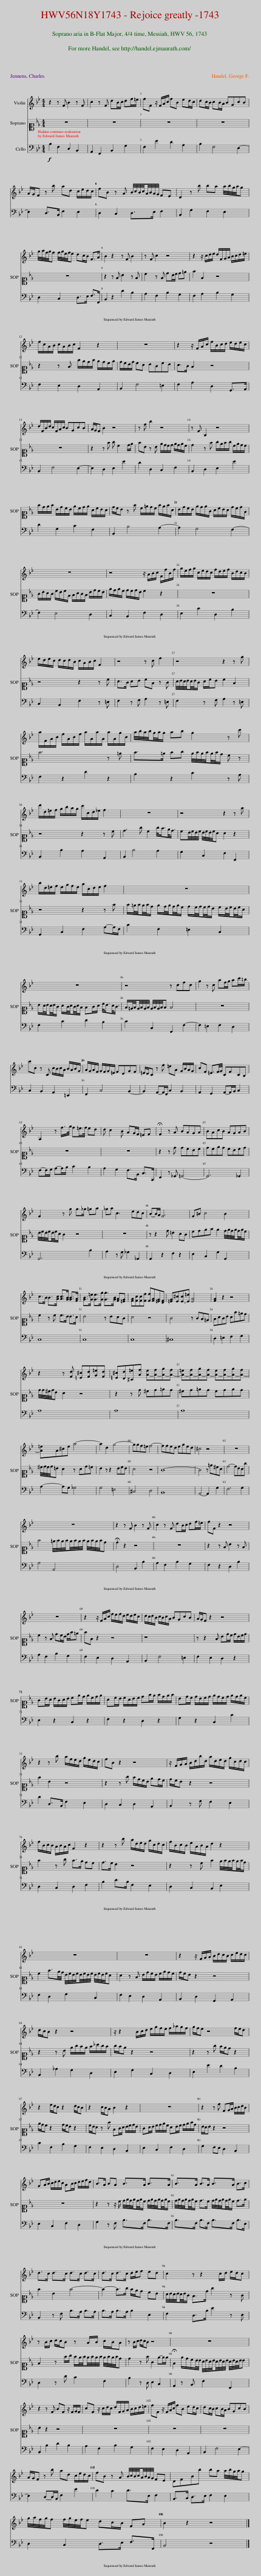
X:1
%%score [ 1 2 ] 3 4 5 6 { 7 8 } { 9 | 10 }
L:1/8
Q:1/4=84
M:4/4
I:linebreak $
K:Bb
V:1 treble
V:2 bass
V:3 treble
V:4 alto1
V:5 bass
V:6 bass-8
V:7 treble
V:8 bass
V:9 treble
V:10 bass
V:1
 z z2 F B2 z F | c2 z F dB/c/ d f/ =e/ | fF z/ F/A/c/ fB e d/ c/ | dc/B/ c B/ A/ BGcB |$ A/G/F z b ad c/e/d/c/ | %5
 fB z A B/4c/4B/4c/4A/4B/4A/4G/4 FE | D2 z b ba a/4b/4g/4a/4g |$ g/4a/4f/4g/4f f/4g/4e/4f/4e dc/B/ F- F/ A/ | B2 z z2 F B2 | z F c2 z4 | %10
 z/ z2 c/d/e/ d/F/G/A/ B/c/d/=e/ |$ f/c/A/B/ c/A/B/c/ F2 z2 | z8 | z/ z2 F/A/c/ f/B/c/d/ e/d/e/c/ |$ d/F/B/d/ c/F/A/c/ BGcB | %15
 A/G/F B2 z4 | z f b2 z4 | z F B,2 z4 |$ z8 | z8 | %20
 z8 |$ z8 | z/ z4 A/B/c/ F/f/B/f/ | g/e/f/g/ c/e/d/c/ f/d/e/f/ B/d/c/B/ |$ e/d/e/c/ d/c/d/B/ c/A/B/c/ F2 | %25
 z4 z c f2 | z4 z2 z g |$ a/F/A/c/ f/A/c/f/ a/A/a/A/ a/A/g/c/ | a/4b/4a/4b/4g/4a/4g/ ab g2 z c' |$ d'/d/=e/f/ g/b/a/g/ c'/c/d/_e/ f2 | %30
 z8 | z4 z2 z a |$ b/d/=e/f/ e/g/f/e/ a/c/d/e/ f2 | z8 |$ z8 | %35
 z4 z cfc | g2 z c af/g/ a c'/ =b/ |$ c'c z C c/B/c/A/ B/A/B/G/ | A/G/A/F/ G/F/G/=E/ FDGF | =E/D/C z f =eA G/B/A/G/ | %40
 cF =E- E/ F/4 G/4 CFCB, |$ A,2 z f/-f/4g/4 f=e/-e/4f/4 e d | d c2 B AG/F/ =E F[Q:1/4=68] | F2 z A BAGA | BAcB AGAB |$ %45
 G2 z g g-g/_g/ =g a | _ga c2- cedc | B-B/A/ G4- G2 | G=B c4 B2 |$ c-c/B/ B- [Bc-]/ [Ac]/ [Ac]-[Ac]/[GB]/ [GB]- [GB]/ [FA]/ | %50
 [GB]-[G-B]/[G-=e]/ [Ge]- [G-e]/ [G-g]/ [Gg-][G-g]/[GB]/ [FA] [=EG] | [F-A][F-c][F-c][F-f] [Ff][FA][=EG][DF] | [=E-G][E-^c][E-c][E-=e] [EA]4 | [FA]2 z2 z4 |$ z z2 [Fd] [=E^c][Fd][G=e][Fd] | %55
 [=E^c][Dd][^C=e][Af] [A-e][A-f][A-g][A-f] | [A-=e][A-f][A-g][A-f] [A-e][A-f][A-g][A-f] |$ [A=e]A^ce a4- | a2 d2 g4- | ggf=e f4- | %60
 ffed eged | ^c4 z4 | z8 |$ z8[Q:1/4=88] | z z2 F B2 z F | %65
 c2 z F dB/c/ d f/ =e/ | fF z2 z4 |$ z8 | z2 z/ F/A/c/ f/e/f/d/ e/d/e/c/ | d/c/d/B/ c/B/c/A/ BGcB | %70
 A/G/F z2 z4 |$ z8 | z8 | z8 |$ z z2 b a/f/e/d/ g/e/d/c/ | %75
 fB z2 z4 | z/ F/G/A/ B/d/b/d/ a/d/e/d/ g/c/d/c/ |$ f/B/c/B/ A/B/A/c/ F2 z2 | z z2 b a/d/e/d/ g/c/d/c/ | f/B/c/B/ e/A/B/A/ d2 z2 |$ %80
 z8 | z8 | z/ z2 F/G/A/ B/d/c/B/ c/e/d/c/ |$ d/c/B z2 z4 | z/ z2 B/c/d/ e/g/f/e/ f/_a/g/f/ | %85
 g/f/e z4 f/e/d |$ z2 e/d/c z2 d/c/B | z2 c/B/A B2 z2 | z8 | z z2 f FG/A/ B/c/d/B/ |$ %90
 GA/B/ c/d/e/c/ AB/c/ d/e/f/d/ | B-B/A/ B A B-B/A/ B- B/ A/ | B-B/A/ B- B/ A/ B-B/A/ B- B/ c/ |$ d-d/c/ d- d/ c/ d-d/c/ d- d/ c/ | d-d/c/ d- d/ c/ d/e/f e d | %95
 c2 z z2 c/d/ e/d/c |$ z B/c/ d/c/B z A/B/ c/B/A | z B/c/ d/c/B z4 | z8 |$ z z2 F BF z/ F/G/F/ | %100
 cF z/ c/d/c/ d/F/G/A/ B/c/d/=e/ | fF z/ F/A/c/ fB e d/ c/ | dc/B/ c B/ A/ BGcB |$ A/G/F z b ad c/e/d/c/ | fB z A B/4c/4B/4c/4A/4B/4A/4G/4 FE | %105
 DFBb ba a/4b/4g/4a/4g |$ g/4a/4f/4g/4f f/4g/4e/4f/4e dc/B/ F A | B2 z2 z4 |] %108
V:2
 B,2 F,2 D,2 B,,2 | A,,2 F,,2 B,,2 G,2 | F,2 E2 D2 A,2 | B,2 F,4 E,2- |$ E,2 D,-D,/B,,/ F,2 E,2 | %5
 D,2 C,2 D,-D,/E,/ F,2 | B,,2 G,2 F,2 E,2 |$ D,2 C,2 D,-D,/E,/ F,- F,/ F,,/ | B,,2 z2 D2 B,2 | A,2 F,2 B,2 G,2 | %10
 F,2 A,2 B,2 G,2 |$ F,2 E,2 D,2 z2 | z8 | z4 D,2 G,,-G,,/A,,/ |$ B,,2 F,4 E,2- | %15
 E,2 D,2 z4 | z2 D,2 z4 | z2 D,2 z4 |$ z8 | z8 | %20
 z8 |$ z8 | z4 z2 D,2 | E,2 C2 D,2 B,2 |$ C,2 B,,2 F,2 z =E, | %25
 z4 z2 z =E, | z4 z2 z =E, |$ F,2 z2 D2 z2 | B,2 z2 C2 z A, |$ B,,2 B,2 A,2 A,,2 | %30
 z8 | z8 |$ G,,2 C,2 F,2 A,-A,/ z/ | z8 |$ z8 | %35
 z4 z2 F,2- | F,2 =E,2 F,2 D,2 |$ C,2 B,,2 A,,2 =E,,2 | F,,2 C,4 B,,2- | B,,2 A,,-A,,/F,,/ C,2 B,,2 | %40
 A,,2 G,,2 A,,-A,,/B,,/ C,2 |$ F,-F,/G,/ A,- A,/ B,/ C2 B,2 | A,2 G,2 F,-F,/B,,/ C,- C,/ C,,/ | F,,2 z _G,, =G,,4- | G,,4- G,,2 _G,,2 |$ %45
 G,,4- G,,2 B,2 | A,2 z G, _G,2 _G,,2 | G,,2 z2 F,2 z2 | E,2 C,2 G,2 G,,2 |$ C,8 | %50
 C,8 | C,8 | ^C,8 | D,2 z2 z4 |$ z8 | %55
 A,8 | A,8 |$ A,2- A,G, _G,4 | G,4 =E,4 | ^C,4 D,4 | %60
 B,,8 | A,,4 z4 | z8 |$ z8 | z4 B,,2 B,2 | %65
 A,2 F,2 B,2 G,2 | F,2 z2 z4 |$ z8 | z4 D,2 A,,2 | B,,2 F,4 =E,2 | %70
 F,2 z2 z4 |$ z8 | z8 | z8 |$ z2 D,-D,/B,,/ F,2 E,2 | %75
 D,2 z2 z4 | z2 z G, F,2 E,2 |$ D,2 C,2 D,2 z2 | z2 z D/B,/ F,2 E,2 | D,2 C,2 B,,2 z2 |$ %80
 z8 | z8 | z4 G,,2 A,,2 |$ B,,2 z2 z4 | z4 C,2 D,2 | %85
 E,2 z4 B,2 |$ z2 F,2 z2 G,2 | z2 E,2 D,2 z2 | z8 | z2 z E, D,2 B,,2 |$ %90
 E,2 C,2 F,2 D,2 | G,2 z F, B,-B,/F,/ B,- B,/ F,/ | B,-B,/F,/ B,- B,/ F,/ B,-B,/F,/ B,- B,/ E,/ |$ B,,2 z F, B,-B,/A,/ B,- B,/ A,/ | B,-B,/A,/ B,- B,/ A,/ B,2 E,2 | %95
 F,2 z4 z E, |$ z2 z D z2 F,2 | z2 z D, E,2 C,2 | z8 |$ z4 D2 B,2 | %100
 A,2 F,2 B,2 G,2 | F,2 E,2 D,2 A,,2 | B,,2 F,4 E,2- |$ E,2 D,-D,/B,,/ F,2 E2 | D2 C2 D-D/E,/ F,2 | %105
 B,,-B,,/C,/ D,- D,/ E,/ F,2 E,2 |$ D,2 C,2 D,-D,/E,/ F,- F,/ F,,/ | B,,8 |] %108
V:3
 z2 z F B2 z F | c2 z F dB/c/ df/=e/ | fF z/ F/A/c/ fB ed/c/ | dc/B/ cB/A/ BGcB |$ A/G/F z b ad c/e/d/c/ | %5
 fB z A B/4c/4B/4c/4A/4B/4A/4G/4 FE | D2 z b ba a/4b/4g/4a/4g |$ g/4a/4f/4g/4f f/4g/4e/4f/4e dc/B/ F>A | B2 z2 z F B2 | z F c2 z4 | %10
 z2 z/ c/d/e/ d/F/G/A/ B/c/d/=e/ |$ f/c/A/B/ c/A/B/c/ F2 z2 | z8 | z2 z/ F/A/c/ f/B/c/d/ e/d/e/c/ |$ d/F/B/d/ c/F/A/c/ BGcB | %15
 A/G/F B2 z4 | z f b2 z4 | z F B,2 z4 |$ z8 | z8 | %20
 z8 |$ z8 | z4 z/ A/B/c/ F/f/B/f/ | g/e/f/g/ c/e/d/c/ f/d/e/f/ B/d/c/B/ |$ e/d/e/c/ d/c/d/B/ c/A/B/c/ F2 | %25
 z4 z c f2 | z4 z2 z g |$ a/F/A/c/ f/A/c/f/ a/A/a/A/ a/A/g/c/ | a/4b/4a/4b/4g/4a/4g/ ab g2 z c' |$ d'/d/=e/f/ g/b/a/g/ c'/c/d/_e/ f2 | %30
 z8 | z4 z2 z a |$ b/d/=e/f/ e/g/f/e/ a/c/d/e/ f2 | z8 |$ z8 | %35
 z4 z cfc | g2 z c af/g/ ac'/=b/ |$ c'c z C c/B/c/A/ B/A/B/G/ | A/G/A/F/ G/F/G/=E/ FDGF | =E/D/C z f =eA G/B/A/G/ | %40
 cF =E3/2F/4G/4 CFCB, |$ A,2 z f/>g/ f=e/>f/ ed | d c2 B AG/F/ =EF | !fermata!F2 z A BAGA | BAcB AGAB |$ %45
 G2 z g g>_g =ga | _ga c3 edc | B-B/A/ G6 | G=B c4 B2 |$ c>B B>[Ac] [Ac]>[GB] [GB]>[FA] | %50
 [GB]>[G=e] [Ge]>[Gg] [Gg]>[GB] [FA][=EG] | [FA][Fc][Fc][Ff] [Ff][FA][=EG][DF] | [=EG][E^c][E-c][E=e] [EA]4 | [FA]2 z2 z4 |$ z2 z [Fd] [=E^c][Fd][G=e][Fd] | %55
 [=E^c][Dd][^C=e][Af] [A-e][A-f][A-g][A-f] | [A-=e][A-f][A-g][A-f] [A-e][A-f][A-g][A-f] |$ [A=e]A^ce a4- | a2 d2 g4- | ggf=e f4- | %60
 ffed eged | ^c4 z4 | z8 |$ z8 | z2 z F B2 z F | %65
 c2 z F dB/c/ df/=e/ | fF z2 z4 |$ z8 | z2 z/ F/A/c/ f/e/f/d/ e/d/e/c/ | d/c/d/B/ c/B/c/A/ BGcB | %70
 A/G/F z2 z4 |$ z8 | z8 | z8 |$ z2 z b a/f/e/d/ g/e/d/c/ | %75
 fB z2 z4 | z/ F/G/A/ B/d/b/d/ a/d/e/d/ g/c/d/c/ |$ f/B/c/B/ A/B/A/c/ F2 z2 | z2 z b a/d/e/d/ g/c/d/c/ | f/B/c/B/ e/A/B/A/ d2 z2 |$ %80
 z8 | z8 | z2 z/ F/G/A/ B/d/c/B/ c/e/d/c/ |$ d/c/B z2 z4 | z/ z2 B/c/d/ e/g/f/e/ f/_a/g/f/ | %85
 g/f/e z4 f/e/d |$ z2 e/d/c z2 d/c/B | z2 c/B/A B2 z2 | z8 | z2 z f FG/A/ B/c/d/B/ |$ %90
 GA/B/ c/d/e/c/ AB/c/ d/e/f/d/ | B>A BA B>A B>A | B>A B>A B>A B>c |$ d>c d>c d>c d>c | d>c d>c d/e/f ed | %95
 c2 z z2 c/d/ e/d/c |$ z B/c/ d/c/B z A/B/ c/B/A | z B/c/ d/c/B z4 | z8 |$ z2 z F BF z/ F/G/F/ | %100
 cF z/ c/d/c/ d/F/G/A/ B/c/d/=e/ | fF z/ F/A/c/ fB ed/c/ | dc/B/ cB/A/ BGcB |$ A/G/F z b ad c/e/d/c/ | fB z A B/4c/4B/4c/4A/4B/4A/4G/4 FE | %105
 DFBb ba a/4b/4g/4a/4g |$ g/4a/4f/4g/4f f/4g/4e/4f/4e dc/B/ FA | B2 z2 z4 |] %108
V:4
 z8 | z8 | z8 | z8 |$ z8 | %5
 z8 | z8 |$ z8 | z2 z F B2 z F | c2 z F dB/c/ d=e | %10
 f2 F2 z4 |$ z2 z F f/e/d/f/ e/d/c/e/ | d/c/B/d/ cA BGcB | A>G F2 z4 |$ z8 | %15
 z2 z f g c2 d/e/ | fB z B e/d/c/d/ e/d/e/c/ | d2 z f g/e/f/g/ c/e/d/c/ |$ f/d/e/f/ B/d/c/B/ e/c/d/e/ A/c/B/A/ | d/c/B z f c/=e/d/c/ f/e/f/A/ | %20
 B/d/c/B/ e/d/e/G/ A/c/B/A/ d/c/d/F/ |$ G/B/A/G/ c/B/c/E/ F/A/G/F/ B/d/c/B/ | e/d/e/c/ d/c/d/B/ c2 z2 | z8 |$ z4 z2 z c | %25
 A>G AB cF z G | A/4B/4A/4B/4A/4B/4G/ A/c/B c2 F2 |$ f6 z =e | f>=e fg e/4f/4e/4f/4e/4f/4d/ c z |$ z4 z2 z c | %30
 d3 g c2 g/<f/e/<d/ | cB/4c/4B/4c/4 B/4c/4B/4c/4A A2 z2 |$ z4 z2 z f | f/=e/4f/4e/4f/4d/ e/d/4e/4d/4e/4c/ d/c/4d/4c/4d/4B/ c/B/4c/4B/4c/4A/ |$ B/A/4B/4A/4B/4G/ A/G/4A/4G/4A/4F/ FG/A/ c/<B/A/<G/ | %35
 F/=E/4F/4E/4F/4E/4F/4 E/4F/4E/4F/4F F4 | z8 |$ z8 | z8 | z8 | %40
 z8 |$ z8 | z8 | z2 z d dcBc | dced cBcd |$ %45
 B/4c/4B/4c/4B/4c/4A/ G2 z4 | z8 | z z2 d =B2 AG | cdef e2 d/4e/4d/4e/4d/4e/4c/ |$ c2 z c c>B B>A | %50
 B4 z BAG | A4 z4 | G4 z GF=E | FAGB Af=ed |$ d/4d/4^c/4d/4B A2 z4 | %55
 z2 z d ^cd=ed | ^cd=ed cded |$ ^c/4d/4c/4d/4=B A2 z Ad=c | B2 z z2 BcB | A4 z4 | %60
 G8- | G4 z =e^cA | d4- dBAg |$ f4 =e/4f/4e/4f/4e/4f/4e/4f/4 e/4f/4e/4f/4d | !fermata!d2 z2 z4 | %65
 z8 | z2 z F B2 z F |$ c2 z F dc/B/ d/f/=e | fF z2 z4 | z8 | %70
 z z2 F Bd/c/ d/B/c/d/ |$ GB/A/ B/G/A/B/ ce/d/ e/c/d/e/ | Ac/B/ c/A/B/c/ df/e/ f/d/e/f/ | Bd/c/ d/B/c/d/ e/d/c/d/ e/d/e/c/ |$ f2 B2 z4 | %75
 z2 z g f/d/c/B/ ed/c/ | d/c/B z2 z4 |$ f2 z g f>e dc | d>c B2 z4 | z2 z c f2 e/4f/4e/4f/4e/4f/4d/ |$ %80
 c2 f3/2e/4d/4 B/4c/4B/4c/4B/4c/4B/4c/4 B/4c/4B/4c/4A | A2 z F B/d/c/B/ c/e/d/c/ | d/c/B z2 z4 |$ z2 z B e/g/f/e/ f/_a/g/f/ | g/f/e z2 z4 | %85
 z2 z g f/e/d z2 |$ e/d/c z2 d/c/B z2 | c/B/A z f FG/A/ B/c/d/B/ | GA/B/ c/d/e/c/ AB/c/ d/e/f/d/ | B/A/B z2 z4 |$ %90
 z8 | z2 z z/ c/ d/4e/4d/4e/4d/4e/4c/ d/4e/4d/4e/4d/4e/4c/ | d/4e/4d/4e/4d/4e/4c/ d>c d/4e/4d/4e/4d/4e/4c/ d>e |$ f2 B2 f4- | f2- f>g f/e/d cB | %95
 A/4B/4A/4B/4A/4B/4G/ F>d g2 z G |$ F2 z f/g/ f/e/4f/4e/4f/4e/4f/4 e/4f/4e/4f/4d | d2 z f G2 e-e/e/ | !fermata!F2 e/d/c/B/4B/4 A/4B/4A/4B/4A/4B/4A/4B/4 A/4B/4A/4B/4B |$ B2 z2 z4 | %100
 z8 | z8 | z8 |$ z8 | z8 | %105
 z8 |$ z8 | z8 |] %108
V:5
!f! B,2 F,2 D,2 B,,2 | A,,2 F,,2 B,,2 G,2 | F,2 E2 D2 A,2 | B,2 F,4 E,2- |$ E,2 D,>B,, F,2 E,2 | %5
 D,2 C,2 D,>E, F,2 | B,,2 G,2 F,2 E,2 |$ D,2 C,2 D,>E, F,>F,, | B,,2 z2 D2 B,2 | A,2 F,2 B,2 G,2 | %10
 F,2 A,2 B,2 G,2 |$ F,2 E,2 D,2 A,,2 | B,,2 F,4 =E,2 | F,2 A,2 D,2 G,,>A,, |$ B,,2 F,4 E,2- | %15
 E,2 D,2 E,2 E2 | D2 D,2 C,2 F,2 | B,,2 D,2 E,2 E2 |$ D2 G,2 C2 F,2 | B,,2 B,4 A,2- | %20
 A,2 G,4 F,2- |$ F,2 E,4 D,2 | C,2 B,,2 F,2 D,2 | E,2 C2 D,2 B,2 |$ C,2 B,,2 F,2 z =E, | %25
 F,2 z G, A,2 z =E, | F,2 z G, A,2 z =E, |$ F,2 z2 D2 z2 | B,2 z2 C2 z A, |$ B,,2 B,2 A,2 A,,2 | %30
 B,,2 B,4 A,2 | G,2 C,2 F,2 F,,2 |$ G,,2 C,2 F,2 A,-A,/F,/ | C2 F,2 =E,2 C,2 |$ F,2 C2 D2 B,2 | %35
 C2 C,2 F,,2 F,2- | F,2 =E,2 F,2 D,2 |$ C,2 B,,2 A,,2 =E,,2 | F,,2 C,4 B,,2- | B,,2 A,,-A,,/F,,/ C,2 B,,2 | %40
 A,,2 G,,2 A,,-A,,/B,,/ C,2 |$ F,-F,/G,/ A,-A,/B,/ C2 B,2 | A,2 G,2 F,>B,, C,>C,, | F,,2 z _G,, =G,,4- | G,,6 _G,,2 |$ %45
 G,,6 B,2 | A,2 z G, _G,2 _G,,2 | G,,2 z2 F,2 z2 | E,2 C,2 G,2 G,,2 |$ C,8 | %50
 C,8 | C,8 | ^C,8 | D,2 =E,2 F,2 G,2 |$ A,8 | %55
 A,8 | A,8 |$ A,2- A,G, _G,4 | G,4 =E,4 | ^C,4 D,4 | %60
 B,,8 | A,,4- A,,2 G,2 | F,6 G,2 |$ A,4 A,,4 | D,4 B,,2 B,2 | %65
 A,2 F,2 B,2 G,2 | F,2 z2 D,2 B,2 |$ A,2 F,2 B,2 G,2 | F,2 E,2 D,2 A,,2 | B,,2 F,4 =E,2 | %70
 F,2 E,2 D,2 z2 |$ E,2 z2 C,2 z2 | F,2 z2 D,2 z2 | G,2 z2 C,2 C2 |$ D2 D,>B,, F,2 E,2 | %75
 D,2 C,2 D,2 A,,2 | B,,2 z G, F,2 E,2 |$ D,2 C,2 D,2 F,2 | B,2 D>B, F,2 E,2 | D,2 C,2 B,,2 E,2 |$ %80
 F,2 D,2 G,2 C,2 | F,2 E,2 D,2 A,,2 | B,,2 D,2 G,,2 A,,2 |$ B,,2 _A,2 G,2 D,2 | E,2 G,2 C,2 D,2 | %85
 E,2 E2 D2 B,2 |$ C2 F,2 B,2 G,2 | F,2 E,2 D,2 B,,2 | E,2 C,2 F,2 D,2 | G,2 F,E, D,2 B,,2 |$ %90
 E,2 C,2 F,2 D,2 | G,2 z F, B,>F, B,>F, | B,>F, B,>F, B,>F, B,>E, |$ B,,2 z F, B,>A, B,>A, | B,>A, B,>A, B,2 E,2 | %95
 F,2 D,>B, E2 z E, |$ D,2 z D C2 F,2 | B,2 z D, E,2 C,2 | A,,2 z B,, F,2 F,,2 |$ B,,2 B,2 D2 B,2 | %100
 A,2 F,2 B,2 G,2 | F,2 E,2 D,2 A,,2 | B,,2 F,4 E,2- |$ E,2 D,-D,/B,,/ F,2 E2 | D2 C2 D>E, F,2 | %105
 B,,>C, D,>E, F,2 E,2 |$ D,2 C,2 D,>E, F,>F,, | B,,4 z4 |] %108
V:6
 B,2 F,2 D,2 B,,2 | A,,2 F,,2 B,,2 G,2 | F,2 E2 D2 A,2 | B,2 F,4 E,2- |$ E,2 D,-D,/B,,/ F,2 E,2 | %5
 D,2 C,2 D,-D,/E,/ F,2 | B,,2 G,2 F,2 E,2 |$ D,2 C,2 D,-D,/E,/ F,- F,/ F,,/ | B,,2 z2 D2 B,2 | A,2 F,2 B,2 G,2 | %10
 F,2 A,2 B,2 G,2 |$ F,2 E,2 D,2 z2 | z8 | z4 D,2 G,,-G,,/A,,/ |$ B,,2 F,4 E,2- | %15
 E,2 D,2 z4 | z2 D,2 z4 | z2 D,2 z4 |$ z8 | z8 | %20
 z8 |$ z8 | z4 z2 D,2 | E,2 C2 D,2 B,2 |$ C,2 B,,2 F,2 z =E, | %25
 z4 z2 z =E, | z4 z2 z =E, |$ F,2 z2 D2 z2 | B,2 z2 C2 z A, |$ B,,2 B,2 A,2 A,,2 | %30
 z8 | z8 |$ G,,2 C,2 F,2 A,-A,/ z/ | z8 |$ z8 | %35
 z4 z2 F,2- | F,2 =E,2 F,2 D,2 |$ C,2 B,,2 A,,2 =E,,2 | F,,2 C,4 B,,2- | B,,2 A,,-A,,/F,,/ C,2 B,,2 | %40
 A,,2 G,,2 A,,-A,,/B,,/ C,2 |$ F,-F,/G,/ A,- A,/ B,/ C2 B,2 | A,2 G,2 F,-F,/B,,/ C,- C,/ C,,/ | F,,2 z _G,, =G,,4- | G,,4- G,,2 _G,,2 |$ %45
 G,,4- G,,2 B,2 | A,2 z G, _G,2 _G,,2 | G,,2 z2 F,2 z2 | E,2 C,2 G,2 G,,2 |$ C,8 | %50
 C,8 | C,8 | ^C,8 | D,2 z2 z4 |$ z8 | %55
 A,8 | A,8 |$ A,2- A,G, _G,4 | G,4 =E,4 | ^C,4 D,4 | %60
 B,,8 | A,,4 z4 | z8 |$ z8 | z4 B,,2 B,2 | %65
 A,2 F,2 B,2 G,2 | F,2 z2 z4 |$ z8 | z4 D,2 A,,2 | B,,2 F,4 =E,2 | %70
 F,2 z2 z4 |$ z8 | z8 | z8 |$ z2 D,-D,/B,,/ F,2 E,2 | %75
 D,2 z2 z4 | z2 z G, F,2 E,2 |$ D,2 C,2 D,2 z2 | z2 z D/B,/ F,2 E,2 | D,2 C,2 B,,2 z2 |$ %80
 z8 | z8 | z4 G,,2 A,,2 |$ B,,2 z2 z4 | z4 C,2 D,2 | %85
 E,2 z4 B,2 |$ z2 F,2 z2 G,2 | z2 E,2 D,2 z2 | z8 | z2 z E, D,2 B,,2 |$ %90
 E,2 C,2 F,2 D,2 | G,2 z F, B,-B,/F,/ B,- B,/ F,/ | B,-B,/F,/ B,- B,/ F,/ B,-B,/F,/ B,- B,/ E,/ |$ B,,2 z F, B,-B,/A,/ B,- B,/ A,/ | B,-B,/A,/ B,- B,/ A,/ B,2 E,2 | %95
 F,2 z4 z E, |$ z2 z D z2 F,2 | z2 z D, E,2 C,2 | z8 |$ z4 D2 B,2 | %100
 A,2 F,2 B,2 G,2 | F,2 E,2 D,2 A,,2 | B,,2 F,4 E,2- |$ E,2 D,-D,/B,,/ F,2 E2 | D2 C2 D-D/E,/ F,2 | %105
 B,,-B,,/C,/ D,- D,/ E,/ F,2 E,2 |$ D,2 C,2 D,-D,/E,/ F,- F,/ F,,/ | B,,8 |] %108
V:7
 [DFB]4 F2 [DFB]2 | [CFc]2 [Acf]2 [FBd]2 [GB]2 | [CAf]2 [EFAc]2 [DFBd]2 [CFc]2 | [DFB]2 [CFA]2 [DG-]2 [CG]2 |$ [CF]2 [FB]2 F2 [CG]2 | %5
 [DFB]2 [EAc]2 [DF]2 [CA]2 | [DB]4 [CF]2 [Fc]2 |$ [Bd]2 [CEA]2 [FB]-[FB]/[Gc]/ [CFA]2 | [DFB]2 z2 [DFB]2 [FBd]2 | [CFc]2 [Acf]2 [FBd]2 [GB]2 | %10
 [Ac]2 [CF]2 [DFB]2 [Bg]2 |$ [CAc]2 [CFA]2 [DFB]2 [CFc]2 | [DFB]2 [CFA]2 [DG-]2 [CG]2 | [CF-]2 [CF]2 [DFB]2 [GBe]-[GBe-]/[Fce]/ |$ [FBd]2 [CFA]2 [DGB]2 [CGc]2 | %15
 [CF-]2 F2 [EG]2 [EFAc]2 | [DFB]2 [FBd]2 [Bce]2 [FAc]2 | [FBd]2 [DFB]2 [EG]2 [EFAc]2 |$ [DFBd]2 [Bdg]2 [CBce]2 [Acf]2 | [FBd]2 [DB]2 [C=EG]2 [CFA]2 | %20
 [DFB]2 [EG]2 [CEA]2 [DF]2 |$ [DG]2 [CGc]2 [CF-]2 [DF]2 | [CEA]2 [DFB]2 [FAc]2 [FBf]2 | [EGB]2 [CEAc]2 [FBd]2 [DGB]2 |$ [EAc]2 [FBd]2 [CFAc]2 z [CG] | %25
 C2 z =E [CF]2 z [CG] | [CFA]2 z [GB=e] [Fcf]2 z [Gc-] |$ [FAc]2 z2 [DFAdf]2 z2 | [FAd]2 z2 [C=EGc]2 z [Fcf] |$ [FBd]2 [DGB]2 [GA-c-]2 [FAc]2 | %30
 [DF]2 [DG-]2 [C=EG]2 [CFA]2 | [DFG-B-]2 [C=EGB]2 [CFA]2 [Acf]2 |$ [FAB]2 [GB=e]2 [FAf]2 [CFc]-[C-F-c]/[CFA]/ | [CGc]2 [FA]2 G2 [Gc=e]2 |$ [Fcf]2 [C=Ec]2 [DFA]2 [FBd]2 | %35
 [C=EGc]2 [CEB]2 [CFA]4 | [CG]2 [=EGc]2 [CFA]2 [Fd]2 |$ [C=EG]4 [CF]2 [CG]2 | [CFA]2 [C=E]2 [DF-]2 F2 | [C=EG]2 [CFA-]2 [CEA]2 [DG]2 | %40
 [CAc]2 =E2 F2 [B=e]2 |$ [Af]2- [CAf]2 [CGc]2 [CG=e]2 | [C-Ff]2 [C=Eg]2 [CFAc]-[CF-A-c-]/[DFAc]/ [CEG]2 | [CFA]2 z [DA] [DGB]4 | [DG]4 [CEA-]2 [DA]2 |$ %45
 D4- D2 [DG]2 | [C_GA-]2 A-[EA-] [DA]2 [DAd-]2 | [DGBd]2 z2 [DG=Bd]2 z2 | [Gc-e-]2 [Ece]2 [EGc]2 [DG=B]2 |$ [EGc]2- [EGc] z z4 | %50
 [=EG]4 z4 | [CFA]4 z4 | [=EG]4 z4 | [DF]2 [G^c]2 [Dd]2 [GB]2 |$ [^C=EA]2- [CEA] z [EG^c]2- [EGc] z | %55
 [G^c=e]2- [Gce] z [=EGA]2- [EGA] z | [=EG^c]2- [EGc] z [Gc=e]2- [Gce] z |$ [^c=ea]2- [cea] z [DAd]4 | [DBd]4 [GBc]4 | [GA=e]4 [DFA]4 | %60
 [GB]8 | [^C=EA]4- [CEA]2 [EA^c=e]2 | [Adf]4- [Adf]2 [GB=e]2 |$ [DFAd]4 [=EA^c]4 | [FAd]4 [Bdf]4 | %65
 [Fc]2 [CFA]2 [DFB]2 [GBd]2 | [Acf]2 z2 F2 [FBd]2 |$ [Fc]2 [Acf]2 [FBd]2 [GB]2 | [Ac]2 [CFA]2 [DFB]2 [CFc]2 | [DFB]2 [CFA]2 [DG-]2 [CG]2 | %70
 [CF]2 [FAc]2 [FBd]2 z2 |$ [EGB]2 z2 [Gce]2 z2 | [FAc]2 z2 [Adf]2 z2 | [GBd]2 z2 [GBe-]2 [CEAe]2 |$ [DFBd]2 [FB]2 [FAc]2 [Gce]2 | %75
 [FBf]2 [CEA]2 [FB]2 [CFc]2 | [DFB]2 z [GBd] [Adf]2 [CGc]2 |$ [DFB]2 [EAc]2 [F-B]2 [FA]2 | [FBd]2 [DFB]-[DF-B-]/[FB]/ [Adf]2 [CGc]2 | [DFB]2 [EAc]2 [FBd]2 [EGc]2 |$ %80
 [CFA]2 [FBd]2 [FG-]2 [C=EG]2 | [CF]2 [FAc]2 [FBd]2 [CFc]2 | [DFB]2 F2 G2 [CF]2 |$ [DF]2 [DFB]2 [GBe]2 [FB]2 | [EG]2 [EB]2 [EGc]2 [FB]2 | %85
 [EGB]2 [EGc]2 [DFBd]2 [DBfb]2 |$ [CEGce]2 [CAcf]2 [DFBd]2 [Bdg]2 | [C-FAc]2 [CAcf]2 [DFB]2 [FBd]2 | [EGB]2 [Gce]2 [FAc]2 [Adf]2 | [GBd]2- [GBd] z [FBf]2 [FBd]2 |$ %90
 [EGB]2 [CGce]2 [CFAc]2 [DAdf]2 | [DGBd]2 z [Acf] [DFBd]-[DFBd]/[CFA]/ [DFB]- [DFB]/ [CFA]/ | [DFB]-[DFB]/[CFA]/ [DFB]- [DFB]/ [CFA]/ [DFB]-[DFB]/[CFA]/ [DFB]- [DFB]/ [EGc]/ |$ [FBd]2 z [FAc] [Fd]-[Fd]/[Fc]/ [Fd]- [Fd]/ [Fc]/ | [Fd]-[Fd]/[Fc]/ [Fd]- [Fd]/ [Fc]/ [Fd]2 [EGc]2 | %95
 [CFA]2 [FBf]2 [EGB]2 z [Gc] |$ [FBd]2 z [DFB] [CEBc]2 [FAf]2 | [FBd]2 z [FBf] [EGB]2 [EGc]2 | [Fce]2 z [Fd] [Fc-]2 [CAc]2 |$ [DFB]4 [DFBf]2 [FBd]2 | %100
 [Fc]2 [CFA]2 [DFB]2 [Bg]2 | [CFAc]2 [CFA]2 [DFB]2 [CFc]2 | [DFB]2 [CFA]2 [DG-]2 [CG]2 |$ [CF-]2 [DF]2 [CFA]2 [EGc]2 | [DFBd]2 [CEAce]2 [DFBf]2 [Fc]2 | %105
 [DBd]-[DB-d-]/[EB-d-]/ [FBd]- [FB-d-]/ [GBd]/ [CF]2 [Fc]2 |$ [Bd]2 [CEA]2 [FB]-[FB]/[Gc]/ [CFA]2 | [DFB]8 |] %108
V:8
 B,2 F,2 [D,B,]2 B,,2 | A,,2 F,,2 B,,2 [G,B,]2 | F,2 z4 A,2 | B,2 F,2- [F,B,]2 [E,-G,]2 |$ [E,A,]2 [D,B,]-[D,B,-]/[B,,B,]/ [F,A,]2 [E,A,]2 | %5
 [D,F,]2 [C,E,]2 [D,B,]-[D,B,-]/[E,B,]/ [F,A,]2 | [B,,F,]2 [G,B,]2 F,2 [E,A,]2 |$ [D,B,]2 C,2 [D,F,]-[D,F,-]/[E,F,]/ F,- F,/- [F,,F,]/ | [B,,F,]2 z4 B,2 | A,2 F,2 B,2 [G,B,]2 | %10
 [F,A,]2 A,2 B,2 [G,B,]2 |$ F,2 E,2 D,2 A,,2 | B,,2 F,2- [F,B,]2 [=E,G,]2 | [F,A,]2 A,2 D,2 G,,-G,,/A,,/ |$ B,,2 F,4 E,2- | %15
 [E,A,]2 [D,F,B,]2 [E,B,]2 z2 | z2 D,2 C,2 F,2 | B,,2 D,2 [E,B,]2 z2 |$ z2 G,2 z2 F,2 | B,,2 B,4 A,2- | %20
 A,2 [G,-B,]2 G,2 [F,-A,]2 |$ [F,B,]2 E,2- [E,A,]2 [D,B,]2 | C,2 B,,2 F,2 D,2 | E,2 z2 D,2 B,2 |$ C,2 B,,2 F,2 z =E, | %25
 [F,A,]2 z [G,B,] A,2 z =E, | F,2 z G, A,2 z =E, |$ F,2 z2 z4 | B,2 z z4 A, |$ B,,2 B,2 A,2 A,,2 | %30
 B,,2 B,4 A,2 | G,2 C,2 F,2 F,,2 |$ G,,2 [C,G,]2 [F,A,]2 A,-A,/F,/ | z2 F,2 [=E,G,]2 C,2 |$ F,2 z4 B,2 | %35
 z2 C,2 F,,2 F,2- | [F,G,-]2 [=E,G,]2 [F,A,]2 [D,F,]2 |$ [C,G,-]2 [B,,G,]2 [A,,A,]2 [=E,,G,]2 | F,,2 [C,-G,]2 [C,A,]2 [B,,-G,B,]2 | B,,2 A,,-A,,/F,,/ C,2 B,,2 | %40
 A,,2 [G,,B,]2 [A,,A,]-[A,,A,-]/[B,,A,]/ [C,G,]2 |$ [F,A,]-[F,A,]/[G,B,]/ A,- A,/ B,/ z2 B,2 | A,2 G,2 F,-F,/B,,/ C,- C,/ C,,/ | F,,2 z _G,, =G,,4- | [G,,-B,]4 G,,2 [_G,,A,]2 |$ %45
 [G,,G,B,]4- [G,,G,B,]2 B,2 | A,2 z G, _G,2 [_G,,F,]2 | [G,,D,]2 z2 [F,G,]2 z2 | E,2 C,2 G,2 G,,2 |$ [C,G,]2- [C,-G,] C,4- C, | %50
 [C,-G,B,]4 C,4 | [C,-F,A,]4 C,4 | [_D,-G,B,]4 ^C,4 | [D,A,]2 [=E,G,]2 [F,A,]2 [G,B,]2 |$ A,8 | %55
 A,8 | A,8 |$ A,2- A,G, _G,4 | G,4 =E,4 | ^C,4 D,4 | %60
 [B,,G,]8 | [A,,G,]4- [A,,G,]2 [G,A,]2 | [F,A,]4- [F,A,]2 [G,B,]2 |$ A,4 [A,,A,]4 | [D,A,]4 [B,,B,]2 B,2 | %65
 A,2 F,2 B,2 G,2 | F,2 z2 [D,B,]2 B,2 |$ A,2 F,2 B,2 [G,B,]2 | [F,A,]2 E,2 D,2 A,,2 | B,,2 F,2- [F,B,]2 [=E,G,]2 | %70
 [F,A,]2 E,2 D,2 z2 |$ E,2 z2 C,2 z2 | F,2 z2 D,2 z2 | G,2 z2 C,2 z2 |$ z2 D,-D,/B,,/ F,2 E,2 | %75
 D,2 C,2 D,2 A,,2 | B,,2 z G, F,2 E,2 |$ D,2 C,2 D,2 F,2 | B,2 z/ z B,/ F,2 E,2 | D,2 C,2 B,,2 E,2 |$ %80
 F,2 [D,F,]2 G,2 [C,G,]2 | [F,A,-]2 [E,A,]2 [D,F,]2 [A,,F,]2 | [B,,F,-]2 [D,F,B,]2 [G,,D,B,]2 [A,,F,]2 |$ [B,,F,B,]2 _A,2 G,2 D,2 | [E,B,-]2 [G,B,]2 C,2 D,2 | %85
 [E,B,]2 z4 B,2 |$ z2 F,2 B,2 [G,B,]2 | F,2 E,2 D,2 [B,,F,]2 | [E,G,]2 [C,E,]2 [F,A,]2 [D,F,]2 | [G,B,]2 [F,A,][E,G,] [D,F,]2 [B,,B,]2 |$ %90
 [E,B,]2 C,2 F,2 D,2 | G,2 z [F,A,] B,-B,/F,/ B,- B,/ F,/ | B,-B,/F,/ B,- B,/ F,/ B,-B,/F,/ B,- B,/ E,/ |$ B,,2 z F, B,-B,/A,/ B,- B,/ A,/ | B,-B,/A,/ B,- B,/ A,/ B,2 E,2 | %95
 F,2 D,-D,/B,/ z z2 E, |$ D,2 z4 F,2 | B,2 z [D,F,] [E,G,]2 [C,G,]2 | [A,,F,]2 z [B,,F,] [F,A,]2 [F,,F,]2 |$ [B,,F,]2 B,2 z2 B,2 | %100
 A,2 F,2 B,2 [G,B,]2 | F,2 [E,F,-]2 [D,F,]2 [A,,F,]2 | [B,,F,]2 F,2- [F,B,]2 [E,-G,]2 |$ [E,A,]2 [D,B,]-[D,B,-]/[B,,B,]/ F,2 z2 | z/ z z4 E,/ [F,A,]2 | %105
 [B,,F,]-[B,,F,-]/[C,F,-]/ [D,F,]- [D,F,-]/ [E,F,]/ F,2 [E,A,]2 |$ [D,B,]2 C,2 [D,F,]-[D,F,-]/[E,F,]/ F,- F,/- [F,,F,]/ | [B,,F,]8 |] %108
V:9
 [DFB]4 F2 [DFB]2 | [CFc]2 [Acf]2 [FBd]2 [GB]2 | [CAf]2 [EFAc]2 [DFBd]2 [CFc]2 | [DFB]2 [CFA]2 [DG-]2 [CG]2 |$ [CF]2 [FB]2 F2 [CG]2 | %5
 [DFB]2 [EAc]2 [DF]2 [CA]2 | [DB]4 [CF]2 [Fc]2 |$ [Bd]2 [CEA]2 [FB]-[FB]/[Gc]/ [CFA]2 | [DFB]2 z2 [DFB]2 [FBd]2 | [CFc]2 [Acf]2 [FBd]2 [GB]2 | %10
 [Ac]2 [CF]2 [DFB]2 [Bg]2 |$ [CAc]2 [CFA]2 [DFB]2 [CFc]2 | [DFB]2 [CFA]2 [DG-]2 [CG]2 | [CF-]2 [CF]2 [DFB]2 [GBe]-[GBe-]/[Fce]/ |$ [FBd]2 [CFA]2 [DGB]2 [CGc]2 | %15
 [CF-]2 F2 [EG]2 [EFAc]2 | [DFB]2 [FBd]2 [Bce]2 [FAc]2 | [FBd]2 [DFB]2 [EG]2 [EFAc]2 |$ [DFBd]2 [Bdg]2 [CBce]2 [Acf]2 | [FBd]2 [DB]2 [C=EG]2 [CFA]2 | %20
 [DFB]2 [EG]2 [CEA]2 [DF]2 |$ [DG]2 [CGc]2 [CF-]2 [DF]2 | [CEA]2 [DFB]2 [FAc]2 [FBf]2 | [EGB]2 [CEAc]2 [FBd]2 [DGB]2 |$ [EAc]2 [FBd]2 [CFAc]2 z [CG] | %25
 C2 z =E [CF]2 z [CG] | [CFA]2 z [GB=e] [Fcf]2 z [Gc-] |$ [FAc]2 z2 [DFAdf]2 z2 | [FAd]2 z2 [C=EGc]2 z [Fcf] |$ [FBd]2 [DGB]2 [GA-c-]2 [FAc]2 | %30
 [DF]2 [DG-]2 [C=EG]2 [CFA]2 | [DFG-B-]2 [C=EGB]2 [CFA]2 [Acf]2 |$ [FAB]2 [GB=e]2 [FAf]2 [CFc]-[C-F-c]/[CFA]/ | [CGc]2 [FA]2 G2 [Gc=e]2 |$ [Fcf]2 [C=Ec]2 [DFA]2 [FBd]2 | %35
 [C=EGc]2 [CEB]2 [CFA]4 | [CG]2 [=EGc]2 [CFA]2 [Fd]2 |$ [C=EG]4 [CF]2 [CG]2 | [CFA]2 [C=E]2 [DF-]2 F2 | [C=EG]2 [CFA-]2 [CEA]2 [DG]2 | %40
 [CAc]2 =E2 F2 [B=e]2 |$ [Af]2- [CAf]2 [CGc]2 [CG=e]2 | [C-Ff]2 [C=Eg]2 [CFAc]-[CF-A-c-]/[DFAc]/ [CEG]2 | [CFA]2 z [DA] [DGB]4 | [DG]4 [CEA-]2 [DA]2 |$ %45
 D4- D2 [DG]2 | [C_GA-]2 A-[EA-] [DA]2 [DAd-]2 | [DGBd]2 z2 [DG=Bd]2 z2 | [Gc-e-]2 [Ece]2 [EGc]2 [DG=B]2 |$ [EGc]2- [EGc] z z4 | %50
 [=EG]4 z4 | [CFA]4 z4 | [=EG]4 z4 | [DF]2 [G^c]2 [Dd]2 [GB]2 |$ [^C=EA]2- [CEA] z [EG^c]2- [EGc] z | %55
 [G^c=e]2- [Gce] z [=EGA]2- [EGA] z | [=EG^c]2- [EGc] z [Gc=e]2- [Gce] z |$ [^c=ea]2- [cea] z [DAd]4 | [DBd]4 [GBc]4 | [GA=e]4 [DFA]4 | %60
 [GB]8 | [^C=EA]4- [CEA]2 [EA^c=e]2 | [Adf]4- [Adf]2 [GB=e]2 |$ [DFAd]4 [=EA^c]4 | [FAd]4 [Bdf]4 | %65
 [Fc]2 [CFA]2 [DFB]2 [GBd]2 | [Acf]2 z2 F2 [FBd]2 |$ [Fc]2 [Acf]2 [FBd]2 [GB]2 | [Ac]2 [CFA]2 [DFB]2 [CFc]2 | [DFB]2 [CFA]2 [DG-]2 [CG]2 | %70
 [CF]2 [FAc]2 [FBd]2 z2 |$ [EGB]2 z2 [Gce]2 z2 | [FAc]2 z2 [Adf]2 z2 | [GBd]2 z2 [GBe-]2 [CEAe]2 |$ [DFBd]2 [FB]2 [FAc]2 [Gce]2 | %75
 [FBf]2 [CEA]2 [FB]2 [CFc]2 | [DFB]2 z [GBd] [Adf]2 [CGc]2 |$ [DFB]2 [EAc]2 [F-B]2 [FA]2 | [FBd]2 [DFB]-[DF-B-]/[FB]/ [Adf]2 [CGc]2 | [DFB]2 [EAc]2 [FBd]2 [EGc]2 |$ %80
 [CFA]2 [FBd]2 [FG-]2 [C=EG]2 | [CF]2 [FAc]2 [FBd]2 [CFc]2 | [DFB]2 F2 G2 [CF]2 |$ [DF]2 [DFB]2 [GBe]2 [FB]2 | [EG]2 [EB]2 [EGc]2 [FB]2 | %85
 [EGB]2 [EGc]2 [DFBd]2 [DBfb]2 |$ [CEGce]2 [CAcf]2 [DFBd]2 [Bdg]2 | [C-FAc]2 [CAcf]2 [DFB]2 [FBd]2 | [EGB]2 [Gce]2 [FAc]2 [Adf]2 | [GBd]2- [GBd] z [FBf]2 [FBd]2 |$ %90
 [EGB]2 [CGce]2 [CFAc]2 [DAdf]2 | [DGBd]2 z [Acf] [DFBd]-[DFBd]/[CFA]/ [DFB]- [DFB]/ [CFA]/ | [DFB]-[DFB]/[CFA]/ [DFB]- [DFB]/ [CFA]/ [DFB]-[DFB]/[CFA]/ [DFB]- [DFB]/ [EGc]/ |$ [FBd]2 z [FAc] [Fd]-[Fd]/[Fc]/ [Fd]- [Fd]/ [Fc]/ | [Fd]-[Fd]/[Fc]/ [Fd]- [Fd]/ [Fc]/ [Fd]2 [EGc]2 | %95
 [CFA]2 [FBf]2 [EGB]2 z [Gc] |$ [FBd]2 z [DFB] [CEBc]2 [FAf]2 | [FBd]2 z [FBf] [EGB]2 [EGc]2 | [Fce]2 z [Fd] [Fc-]2 [CAc]2 |$ [DFB]4 [DFBf]2 [FBd]2 | %100
 [Fc]2 [CFA]2 [DFB]2 [Bg]2 | [CFAc]2 [CFA]2 [DFB]2 [CFc]2 | [DFB]2 [CFA]2 [DG-]2 [CG]2 |$ [CF-]2 [DF]2 [CFA]2 [EGc]2 | [DFBd]2 [CEAce]2 [DFBf]2 [Fc]2 | %105
 [DBd]-[DB-d-]/[EB-d-]/ [FBd]- [FB-d-]/ [GBd]/ [CF]2 [Fc]2 |$ [Bd]2 [CEA]2 [FB]-[FB]/[Gc]/ [CFA]2 | [DFB]8 |] %108
V:10
 B,2 F,2 [D,B,]2 B,,2 | A,,2 F,,2 B,,2 [G,B,]2 | F,2 z4 A,2 | B,2 F,2- [F,B,]2 [E,-G,]2 |$ [E,A,]2 [D,B,]-[D,B,-]/[B,,B,]/ [F,A,]2 [E,A,]2 | %5
 [D,F,]2 [C,E,]2 [D,B,]-[D,B,-]/[E,B,]/ [F,A,]2 | [B,,F,]2 [G,B,]2 F,2 [E,A,]2 |$ [D,B,]2 C,2 [D,F,]-[D,F,-]/[E,F,]/ F,- F,/- [F,,F,]/ | [B,,F,]2 z4 B,2 | A,2 F,2 B,2 [G,B,]2 | %10
 [F,A,]2 A,2 B,2 [G,B,]2 |$ F,2 E,2 D,2 A,,2 | B,,2 F,2- [F,B,]2 [=E,G,]2 | [F,A,]2 A,2 D,2 G,,-G,,/A,,/ |$ B,,2 F,4 E,2- | %15
 [E,A,]2 [D,F,B,]2 [E,B,]2 z2 | z2 D,2 C,2 F,2 | B,,2 D,2 [E,B,]2 z2 |$ z2 G,2 z2 F,2 | B,,2 B,4 A,2- | %20
 A,2 [G,-B,]2 G,2 [F,-A,]2 |$ [F,B,]2 E,2- [E,A,]2 [D,B,]2 | C,2 B,,2 F,2 D,2 | E,2 z2 D,2 B,2 |$ C,2 B,,2 F,2 z =E, | %25
 [F,A,]2 z [G,B,] A,2 z =E, | F,2 z G, A,2 z =E, |$ F,2 z2 z4 | B,2 z z4 A, |$ B,,2 B,2 A,2 A,,2 | %30
 B,,2 B,4 A,2 | G,2 C,2 F,2 F,,2 |$ G,,2 [C,G,]2 [F,A,]2 A,-A,/F,/ | z2 F,2 [=E,G,]2 C,2 |$ F,2 z4 B,2 | %35
 z2 C,2 F,,2 F,2- | [F,G,-]2 [=E,G,]2 [F,A,]2 [D,F,]2 |$ [C,G,-]2 [B,,G,]2 [A,,A,]2 [=E,,G,]2 | F,,2 [C,-G,]2 [C,A,]2 [B,,-G,B,]2 | B,,2 A,,-A,,/F,,/ C,2 B,,2 | %40
 A,,2 [G,,B,]2 [A,,A,]-[A,,A,-]/[B,,A,]/ [C,G,]2 |$ [F,A,]-[F,A,]/[G,B,]/ A,- A,/ B,/ z2 B,2 | A,2 G,2 F,-F,/B,,/ C,- C,/ C,,/ | F,,2 z _G,, =G,,4- | [G,,-B,]4 G,,2 [_G,,A,]2 |$ %45
 [G,,G,B,]4- [G,,G,B,]2 B,2 | A,2 z G, _G,2 [_G,,F,]2 | [G,,D,]2 z2 [F,G,]2 z2 | E,2 C,2 G,2 G,,2 |$ [C,G,]2- [C,-G,] C,4- C, | %50
 [C,-G,B,]4 C,4 | [C,-F,A,]4 C,4 | [_D,-G,B,]4 ^C,4 | [D,A,]2 [=E,G,]2 [F,A,]2 [G,B,]2 |$ A,8 | %55
 A,8 | A,8 |$ A,2- A,G, _G,4 | G,4 =E,4 | ^C,4 D,4 | %60
 [B,,G,]8 | [A,,G,]4- [A,,G,]2 [G,A,]2 | [F,A,]4- [F,A,]2 [G,B,]2 |$ A,4 [A,,A,]4 | [D,A,]4 [B,,B,]2 B,2 | %65
 A,2 F,2 B,2 G,2 | F,2 z2 [D,B,]2 B,2 |$ A,2 F,2 B,2 [G,B,]2 | [F,A,]2 E,2 D,2 A,,2 | B,,2 F,2- [F,B,]2 [=E,G,]2 | %70
 [F,A,]2 E,2 D,2 z2 |$ E,2 z2 C,2 z2 | F,2 z2 D,2 z2 | G,2 z2 C,2 z2 |$ z2 D,-D,/B,,/ F,2 E,2 | %75
 D,2 C,2 D,2 A,,2 | B,,2 z G, F,2 E,2 |$ D,2 C,2 D,2 F,2 | B,2 z/ z B,/ F,2 E,2 | D,2 C,2 B,,2 E,2 |$ %80
 F,2 [D,F,]2 G,2 [C,G,]2 | [F,A,-]2 [E,A,]2 [D,F,]2 [A,,F,]2 | [B,,F,-]2 [D,F,B,]2 [G,,D,B,]2 [A,,F,]2 |$ [B,,F,B,]2 _A,2 G,2 D,2 | [E,B,-]2 [G,B,]2 C,2 D,2 | %85
 [E,B,]2 z4 B,2 |$ z2 F,2 B,2 [G,B,]2 | F,2 E,2 D,2 [B,,F,]2 | [E,G,]2 [C,E,]2 [F,A,]2 [D,F,]2 | [G,B,]2 [F,A,][E,G,] [D,F,]2 [B,,B,]2 |$ %90
 [E,B,]2 C,2 F,2 D,2 | G,2 z [F,A,] B,-B,/F,/ B,- B,/ F,/ | B,-B,/F,/ B,- B,/ F,/ B,-B,/F,/ B,- B,/ E,/ |$ B,,2 z F, B,-B,/A,/ B,- B,/ A,/ | B,-B,/A,/ B,- B,/ A,/ B,2 E,2 | %95
 F,2 D,-D,/B,/ z z2 E, |$ D,2 z4 F,2 | B,2 z [D,F,] [E,G,]2 [C,G,]2 | [A,,F,]2 z [B,,F,] [F,A,]2 [F,,F,]2 |$ [B,,F,]2 B,2 z2 B,2 | %100
 A,2 F,2 B,2 [G,B,]2 | F,2 [E,F,-]2 [D,F,]2 [A,,F,]2 | [B,,F,]2 F,2- [F,B,]2 [E,-G,]2 |$ [E,A,]2 [D,B,]-[D,B,-]/[B,,B,]/ F,2 z2 | z/ z z4 E,/ [F,A,]2 | %105
 [B,,F,]-[B,,F,-]/[C,F,-]/ [D,F,]- [D,F,-]/ [E,F,]/ F,2 [E,A,]2 |$ [D,B,]2 C,2 [D,F,]-[D,F,-]/[E,F,]/ F,- F,/- [F,,F,]/ | [B,,F,]8 |] %108
